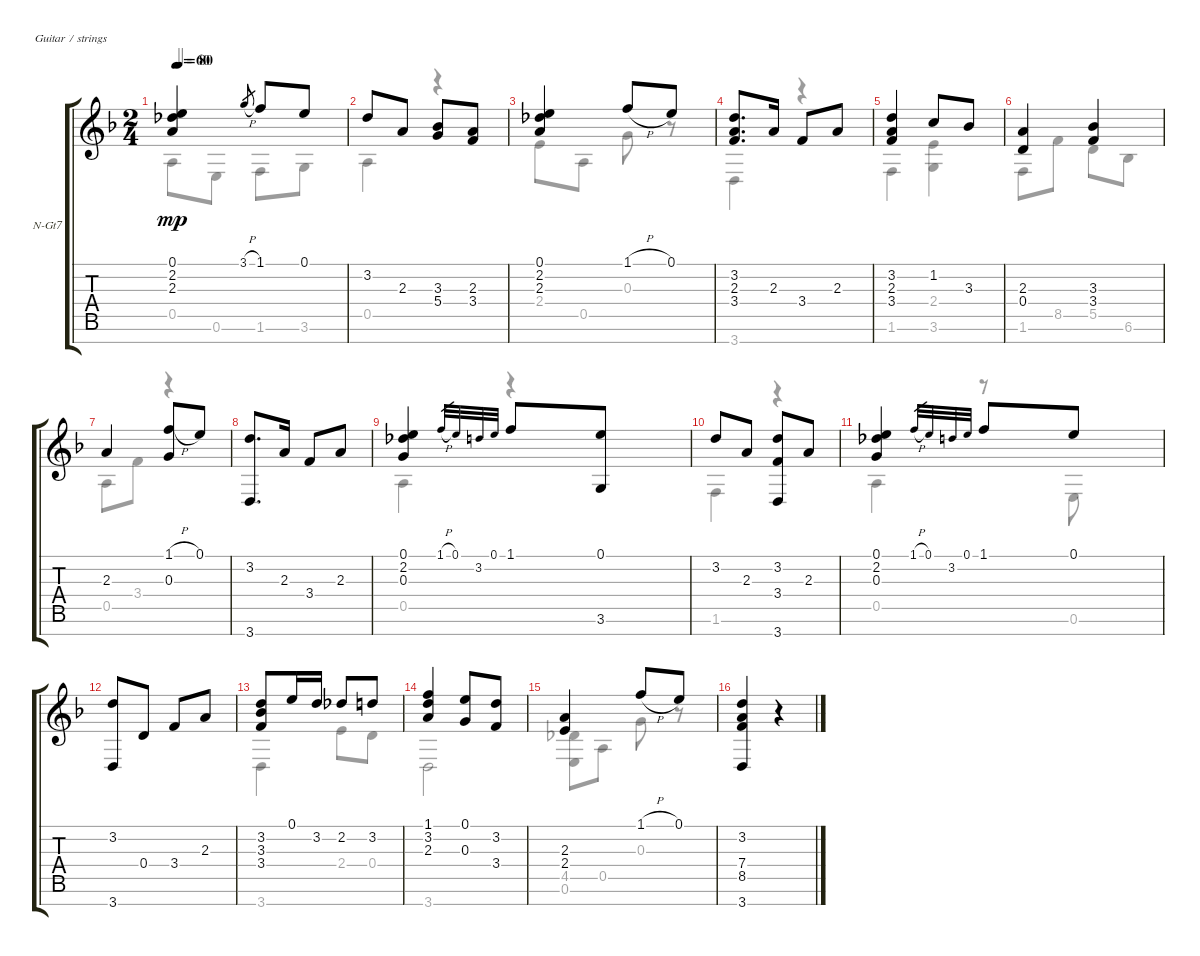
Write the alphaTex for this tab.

\defaultSystemsLayout 4
\bracketExtendMode groupsimilarinstruments
\firstSystemTrackNameOrientation horizontal
\otherSystemsTrackNameOrientation horizontal
\track ("Nylon Guitar" "N-Gt7") {instrument acousticguitarnylon}
\staff {score tabs}
\tuning (E4 B3 G3 D3 A2 E2 B1)
\voice
\ts (2 4)
\tempo 60
\tempo (80 0.01875)
\clef g2
\ks f
(0.1 2.2 2.3).4{dy mp} 3.1{h}.8{gr} 1.1.8 0.1.8 |
3.2.8 2.3.8 (3.3 5.4).8 (2.3 3.4).8 |
(0.1 2.2 2.3).4 1.1{h}.8 0.1.8 |
(3.2 2.3 3.4).8{d} 2.3.16 3.4.8 2.3.8 |
(3.4 2.3 3.2).4 1.2.8 3.3.8 |
(2.3 0.4).4 (3.4 3.3).4 |
2.3.4 (0.3 1.1{h}).8 0.1.8 |
(3.2 3.7).8{d} 2.3.16 3.4.8 2.3.8 |
(0.1 2.2 0.3).4 1.1{h}.32{gr} 0.1.32{gr} 3.2.32{gr} 0.1.32{gr} 1.1.8 (0.1 3.6).8 |
3.2.8 2.3.8 (3.2 3.4 3.7).8 2.3.8 |
(0.1 2.2 0.3).4 1.1{h}.32{gr} 0.1.32{gr} 3.2.32{gr} 0.1.32{gr} 1.1.8 0.1.8 |
(3.2 3.7).8 0.4.8 3.4.8 2.3.8 |
(3.2 3.3 3.4).8 0.1.16 3.2.16 2.2.8 3.2.8 |
(1.1 3.2 2.3).4 (0.1 0.3).8 (3.4 3.2).8 |
(2.4 2.3).4 1.1{h}.8 0.1.8 |
(3.2 7.4 8.5 3.7).4 r.4
\voice
\clef g2
\ottava regular
\simile none
\ks f
0.5.8{dy mp} 0.6.8 1.6.8 3.6.8 |
0.5.4 r.4 |
2.4.8 0.5.8 0.3.8 r.8 |
3.7.4 r.4 |
1.6.4 (3.6 2.4).4 |
1.6.8 8.5.8 5.5.8 6.6.8 |
0.5.8 3.4.8 r.4 |
|
0.5.4 r.4 |
1.6.4 r.4 |
0.5.4 r.8 0.6.8 |
|
3.7.4 2.4.8 0.4.8 |
3.7.2 |
(0.6 4.5).8 0.5.8 0.3.8 r.8 |
